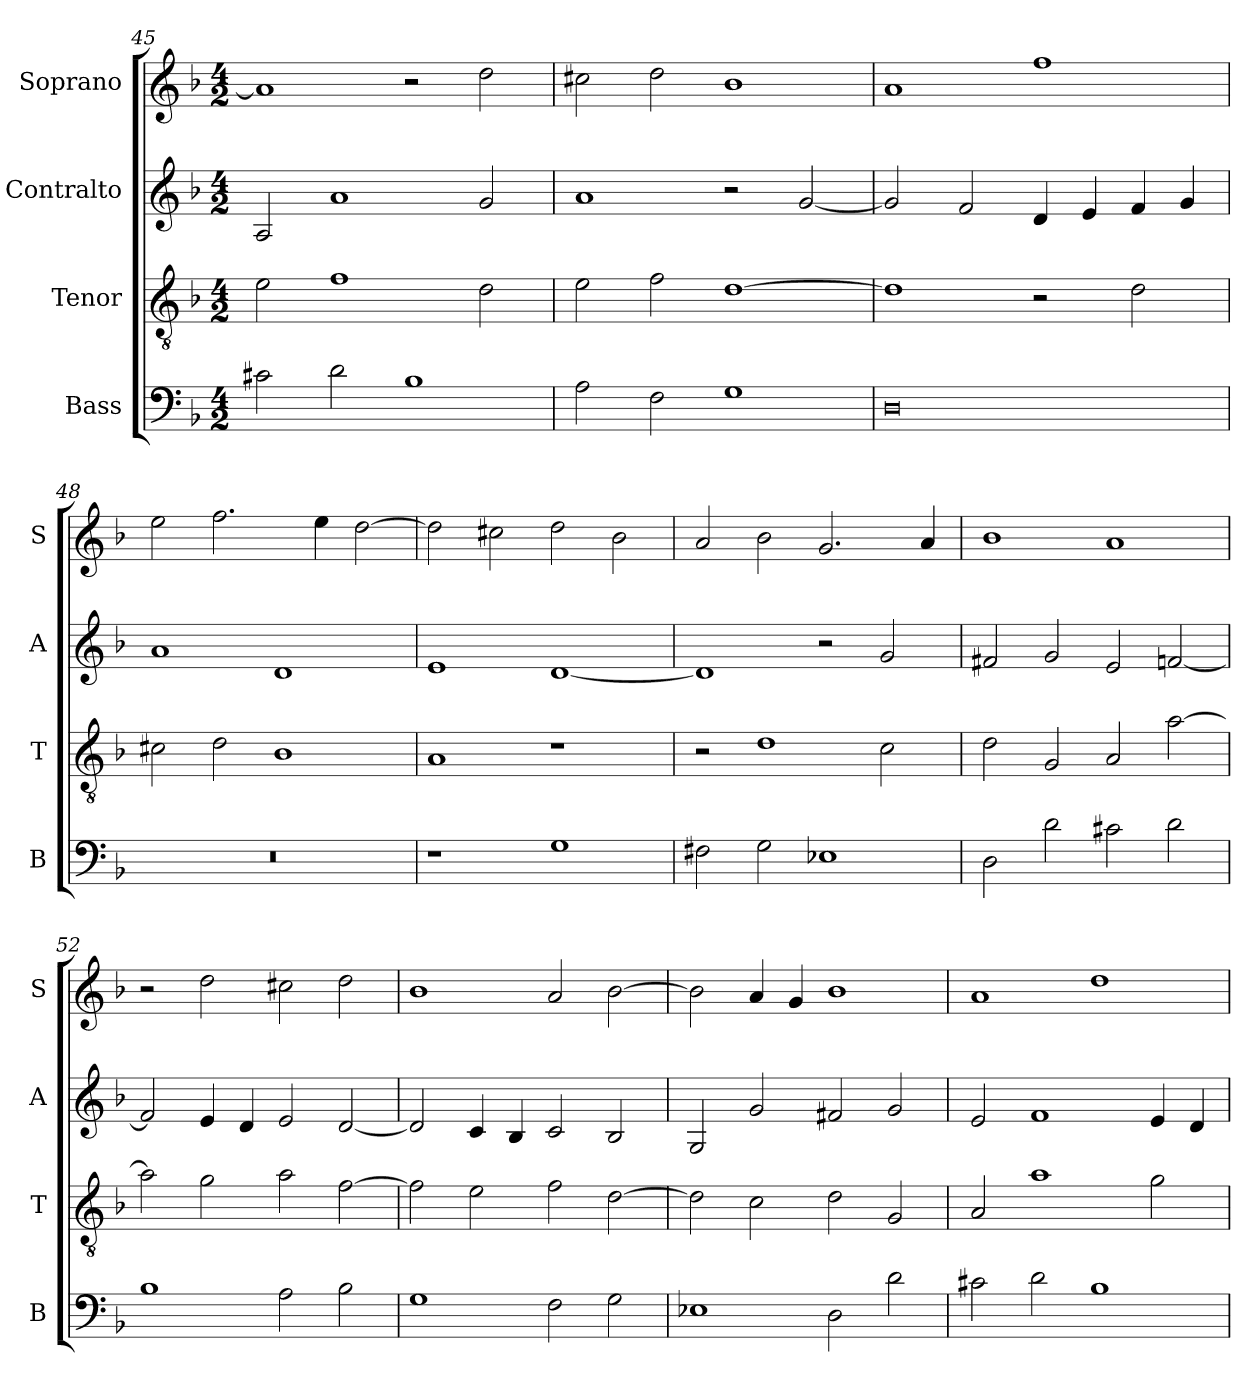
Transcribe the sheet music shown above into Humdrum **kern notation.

**kern	**kern	**kern	**kern
*part4	*part3	*part2	*part1
*staff4	*staff3	*staff2	*staff1
*I"Bass	*I"Tenor	*I"Contralto	*I"Soprano
*I'B	*I'T	*I'A	*I'S
*clefF4	*clefGv2	*clefG2	*clefG2
*k[b-]	*k[b-]	*k[b-]	*k[b-]
*G:dor	*G:dor	*G:dor	*G:dor
*M4/2	*M4/2	*M4/2	*M4/2
=45	=45	=45	=45
2c#X	2e	2A	1a]
2d	1f	1a	.
1B-	.	.	2r
.	2d	2g	2dd
=46	=46	=46	=46
2A	2e	1a	2cc#X
2F	2f	.	2dd
1G	[1d	2r	1b-
.	.	[2g	.
=47	=47	=47	=47
0D	1d]	2g]	1a
.	.	2f	.
.	2r	4d	1ff
.	.	4e	.
.	2d	4f	.
.	.	4g	.
=48	=48	=48	=48
0r	2c#X	1a	2ee
.	2d	.	2.ff
.	1B-	1d	.
.	.	.	4ee
.	.	.	[2dd
=49	=49	=49	=49
1r	1A	1e	2dd]
.	.	.	2cc#X
1G	1r	[1d	2dd
.	.	.	2b-
=50	=50	=50	=50
2F#X	2r	1d]	2a
2G	1d	.	2b-
1E-X	.	2r	2.g
.	2c	2g	.
.	.	.	4a
=51	=51	=51	=51
2D	2d	2f#X	1b-
2d	2G	2g	.
2c#X	2A	2e	1a
2d	[2a	[2fn	.
=52	=52	=52	=52
1B-	2a]	2f]	2r
.	2g	4e	2dd
.	.	4d	.
2A	2a	2e	2cc#X
2B-	[2f	[2d	2dd
=53	=53	=53	=53
1G	2f]	2d]	1b-
.	2e	4c	.
.	.	4B-	.
2F	2f	2c	2a
2G	[2d	2B-	[2b-
=54	=54	=54	=54
1E-X	2d]	2G	2b-]
.	2c	2g	4a
.	.	.	4g
2D	2d	2f#X	1b-
2d	2G	2g	.
=55	=55	=55	=55
2c#X	2A	2e	1a
2d	1a	1f	.
1B-	.	.	1dd
.	2g	4e	.
.	.	4d	.
=	=	=	=
*-	*-	*-	*-
